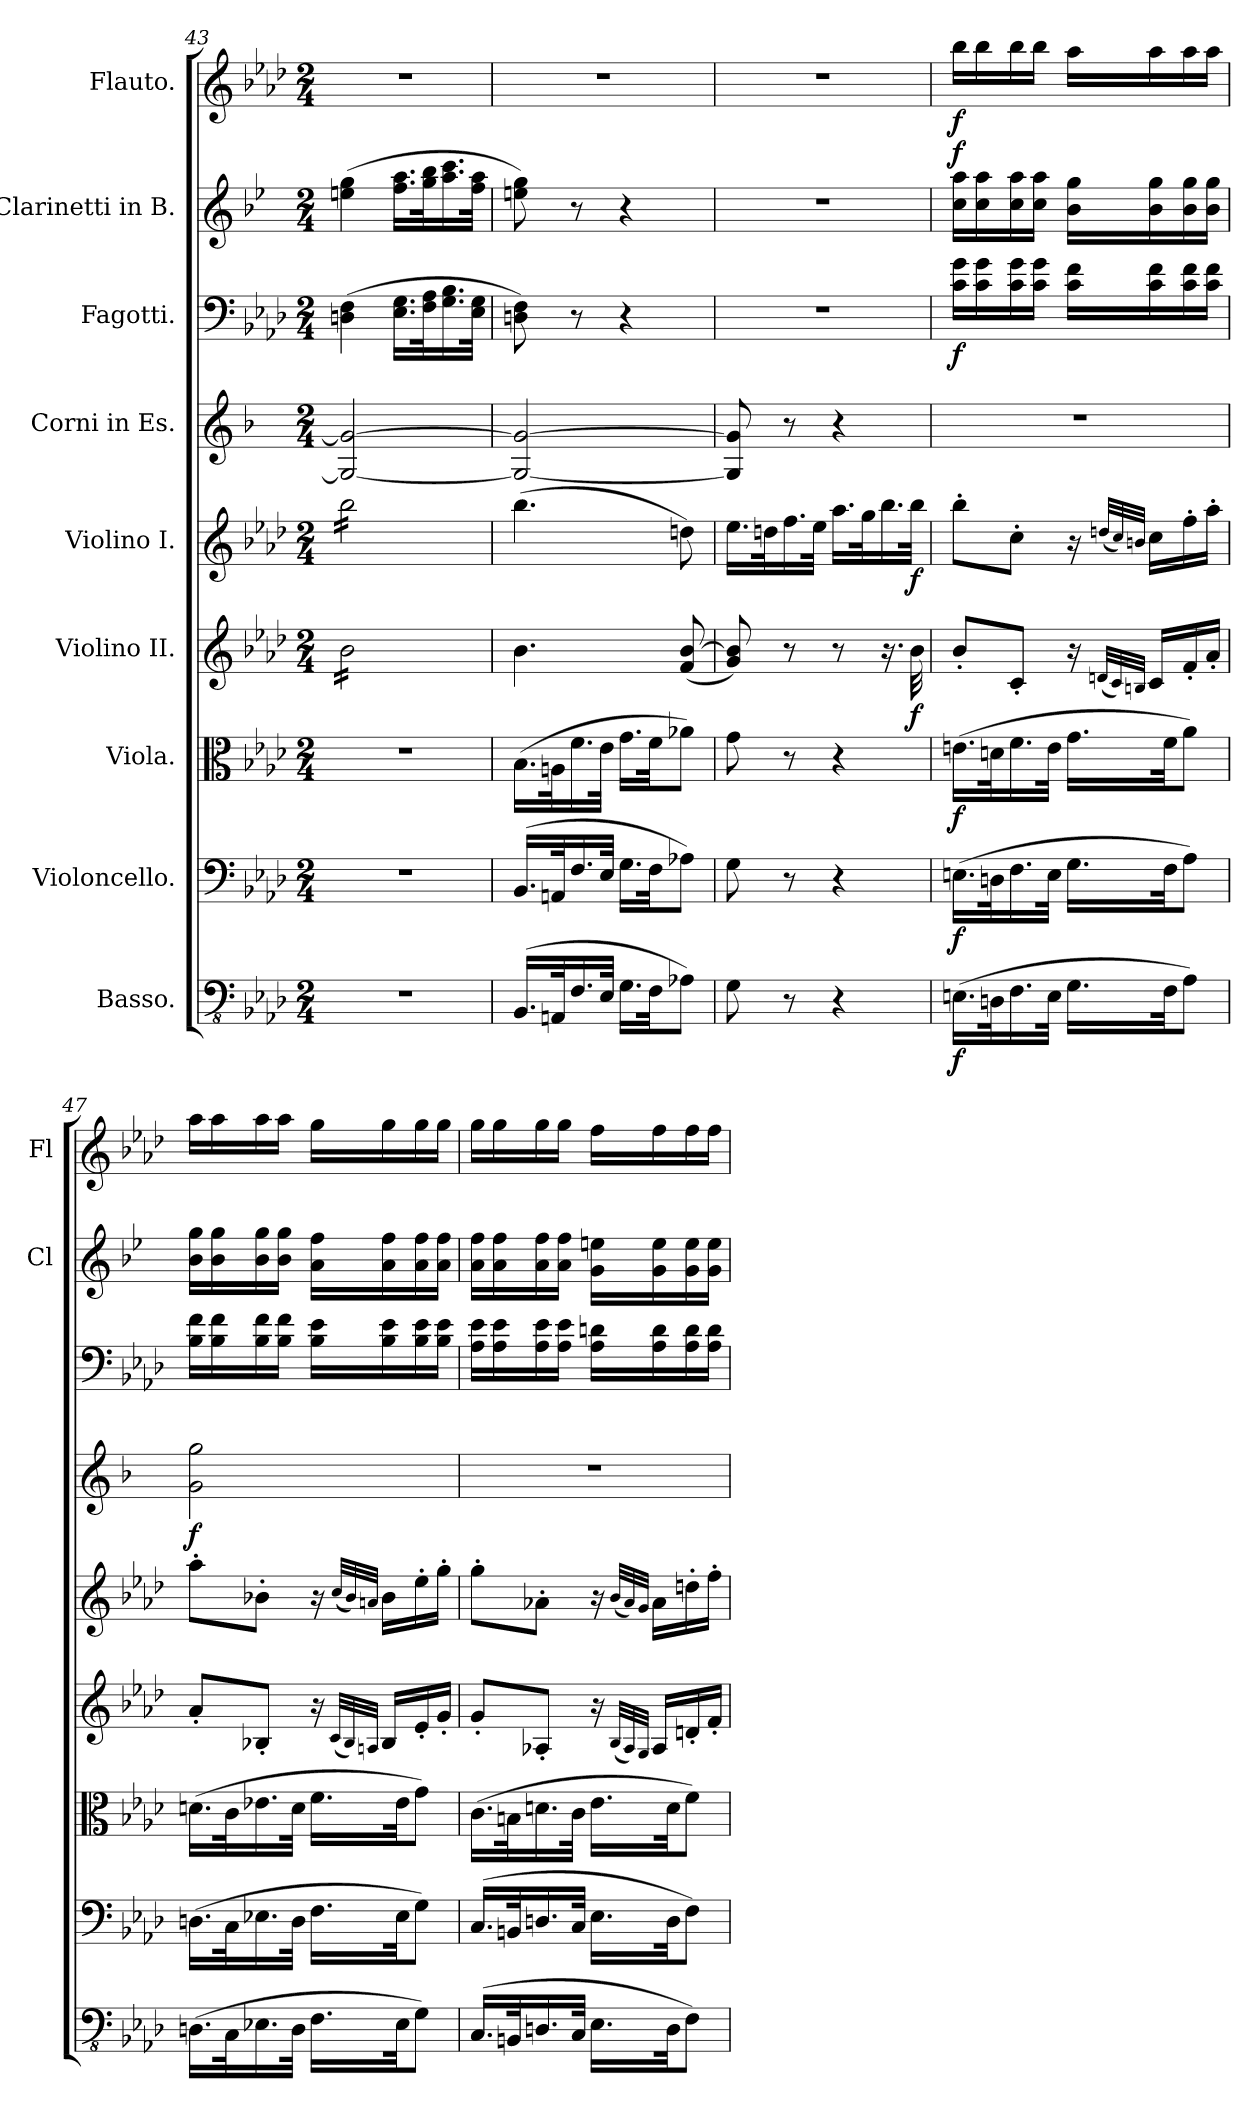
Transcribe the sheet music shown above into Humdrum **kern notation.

**kern	**dynam	**kern	**dynam	**kern	**dynam	**kern	**dynam	**kern	**dynam	**kern	**dynam	**kern	**dynam	**kern	**text	**dynam	**kern	**dynam
*part9	*part9	*part8	*part8	*part7	*part7	*part6	*part6	*part5	*part5	*part4	*part4	*part3	*part3	*part2	*part2	*part2	*part1	*part1
*staff9	*staff9	*staff8	*staff8	*staff7	*staff7	*staff6	*staff6	*staff5	*staff5	*staff4	*staff4	*staff3	*staff3	*staff2	*staff2	*staff2	*staff1	*staff1
*I"Basso.	*	*I"Violoncello.	*	*I"Viola.	*	*I"Violino II.	*	*I"Violino I.	*	*I"Corni in Es.	*	*I"Fagotti.	*	*I"Clarinetti in B.	*	*	*I"Flauto.	*
*	*	*	*	*	*	*	*	*	*	*	*	*	*	*I'Cl	*	*	*I'Fl	*
!!LO:LB:g=z
*clefFv4	*	*clefF4	*	*clefC3	*	*clefG2	*	*clefG2	*	*clefG2	*	*clefF4	*	*clefG2	*	*	*clefG2	*
*	*	*	*	*	*	*	*	*	*	*ITrd5c9	*	*	*	*ITrd1c2	*	*	*	*
*k[b-e-a-d-]	*	*k[b-e-a-d-]	*	*k[b-e-a-d-]	*	*k[b-e-a-d-]	*	*k[b-e-a-d-]	*	*k[b-e-a-d-]	*	*k[b-e-a-d-]	*	*k[b-e-a-d-]	*	*	*k[b-e-a-d-]	*
*M2/4	*	*M2/4	*	*M2/4	*	*M2/4	*	*M2/4	*	*M2/4	*	*M2/4	*	*M2/4	*	*	*M2/4	*
=43	=43	=43	=43	=43	=43	=43	=43	=43	=43	=43	=43	=43	=43	=43	=43	=43	=43	=43
*	*	*	*	*	*	*tremolo	*	*	*	*	*	*	*	*	*	*	*	*
*	*	*	*	*	*	*	*	*tremolo	*	*	*	*	*	*	*	*	*	*
2r	.	2r	.	2r	.	16b-\LL	.	16bb-\LL	.	2BB-/_ 2B-/_	.	(>4Dn\ 4F\	.	(>4ddn\ 4ff\	.	.	2r	.
.	.	.	.	.	.	16b-\	.	16bb-\	.	.	.	.	.	.	.	.	.	.
.	.	.	.	.	.	16b-\	.	16bb-\	.	.	.	.	.	.	.	.	.	.
.	.	.	.	.	.	16b-\	.	16bb-\	.	.	.	.	.	.	.	.	.	.
.	.	.	.	.	.	16b-\	.	16bb-\	.	.	.	16.E-\ 16.G\LL	.	16.ee-\ 16.gg\LL	.	.	.	.
.	.	.	.	.	.	16b-\	.	16bb-\	.	.	.	.	.	.	.	.	.	.
.	.	.	.	.	.	.	.	.	.	.	.	32F\ 32A-\K	.	32ff\ 32aa-\K	.	.	.	.
.	.	.	.	.	.	16b-\	.	16bb-\	.	.	.	16.G\ 16.B-\	.	16.gg\ 16.bb-\	.	.	.	.
.	.	.	.	.	.	16b-\JJ	.	16bb-\JJ	.	.	.	.	.	.	.	.	.	.
*	*	*	*	*	*	*	*	*Xtremolo	*	*	*	*	*	*	*	*	*	*
*	*	*	*	*	*	*Xtremolo	*	*	*	*	*	*	*	*	*	*	*	*
.	.	.	.	.	.	.	.	.	.	.	.	32E-\ 32G\JJk	.	32ee-\ 32gg\JJk	.	.	.	.
=44	=44	=44	=44	=44	=44	=44	=44	=44	=44	=44	=44	=44	=44	=44	=44	=44	=44	=44
(>16.BBB-/LL	.	(>16.BB-/LL	.	(>16.B-\LL	.	4.b-\	.	(>4.bb-\	.	2BB-/_ 2B-/_	.	8Dn\ 8F\)	.	8ddn\ 8ff\)	.	.	2r	.
32AAAn/K	.	32AAn/K	.	32An\K	.	.	.	.	.	.	.	.	.	.	.	.	.	.
16.FF/	.	16.F/	.	16.f\	.	.	.	.	.	.	.	8r	.	8r	.	.	.	.
32EE-/JJk	.	32E-/JJk	.	32e-\JJk	.	.	.	.	.	.	.	.	.	.	.	.	.	.
16.GG\LL	.	16.G\LL	.	16.g\LL	.	.	.	.	.	.	.	4r	.	4r	.	.	.	.
32FF\JK	.	32F\JK	.	32f\JK	.	.	.	.	.	.	.	.	.	.	.	.	.	.
8AA-X\J)	.	8A-X\J)	.	8a-X\J)	.	(<8f/ [8b-/	.	8ddn\)	.	.	.	.	.	.	.	.	.	.
=45	=45	=45	=45	=45	=45	=45	=45	=45	=45	=45	=45	=45	=45	=45	=45	=45	=45	=45
8GG\	.	8G\	.	8g\	.	8g/ 8b-/])	.	16.ee-\LL	.	8BB-/] 8B-/]	.	2r	.	2r	.	.	2r	.
.	.	.	.	.	.	.	.	32ddn\K	.	.	.	.	.	.	.	.	.	.
8r	.	8r	.	8r	.	8r	.	16.ff\	.	8r	.	.	.	.	.	.	.	.
.	.	.	.	.	.	.	.	32ee-\JJk	.	.	.	.	.	.	.	.	.	.
4r	.	4r	.	4r	.	8r	.	16.aa-\LL	.	4r	.	.	.	.	.	.	.	.
.	.	.	.	.	.	.	.	32gg\K	.	.	.	.	.	.	.	.	.	.
.	.	.	.	.	.	16.r	.	16.bb-\	.	.	.	.	.	.	.	.	.	.
!	!	!	!	!	!	!	!LO:DY:b	!	!LO:DY:b	!	!	!	!	!	!	!	!	!
.	.	.	.	.	.	32b-\	f	32bb-\JJk	f	.	.	.	.	.	.	.	.	.
=46	=46	=46	=46	=46	=46	=46	=46	=46	=46	=46	=46	=46	=46	=46	=46	=46	=46	=46
!	!LO:DY:b	!	!LO:DY:b	!	!LO:DY:b	!	!	!	!	!	!	!	!LO:DY:b	!	!	!LO:DY:b	!	!LO:DY:b
(>16.EEn\LL	f	(>16.En\LL	f	(>16.en\LL	f	8b-'/L	.	8bb-'\L	.	2r	.	16c\ 16g\LL	f	16b-\ 16gg\LL	.	f	16bb-\LL	f
!	!	!	!	!	!	!	!	!	!	!	!	!	!	!	!LO:LY:b	!	!	!
.	.	.	.	.	.	.	.	.	.	.	.	16c\ 16g\	.	16b-\ 16gg\	.	.	16bb-\	.
32DDn\K	.	32Dn\K	.	32dn\K	.	.	.	.	.	.	.	.	.	.	.	.	.	.
16.FF\	.	16.F\	.	16.f\	.	8c'/J	.	8cc'\J	.	.	.	16c\ 16g\	.	16b-\ 16gg\	.	.	16bb-\	.
.	.	.	.	.	.	.	.	.	.	.	.	16c\ 16g\JJ	.	16b-\ 16gg\JJ	.	.	16bb-\JJ	.
32EE\JJk	.	32E\JJk	.	32e\JJk	.	.	.	.	.	.	.	.	.	.	.	.	.	.
16.GG\LL	.	16.G\LL	.	16.g\LL	.	16r	.	16r	.	.	.	16c\ 16f\LL	.	16a-\ 16ff\LL	.	.	16aa-\LL	.
.	.	.	.	.	.	(<32qdn/LLL	.	(<32qddn/LLL	.	.	.	.	.	.	.	.	.	.
.	.	.	.	.	.	32qc/)	.	32qcc/)	.	.	.	.	.	.	.	.	.	.
.	.	.	.	.	.	32qBn/JJJ	.	32qbn/JJJ	.	.	.	.	.	.	.	.	.	.
.	.	.	.	.	.	16c/LL	.	16cc\LL	.	.	.	16c\ 16f\	.	16a-\ 16ff\	.	.	16aa-\	.
32FF\JK	.	32F\JK	.	32f\JK	.	.	.	.	.	.	.	.	.	.	.	.	.	.
8AA-\J)	.	8A-\J)	.	8a-\J)	.	16f'/	.	16ff'\	.	.	.	16c\ 16f\	.	16a-\ 16ff\	.	.	16aa-\	.
.	.	.	.	.	.	16a-'/JJ	.	16aa-'\JJ	.	.	.	16c\ 16f\JJ	.	16a-\ 16ff\JJ	.	.	16aa-\JJ	.
=47	=47	=47	=47	=47	=47	=47	=47	=47	=47	=47	=47	=47	=47	=47	=47	=47	=47	=47
!	!	!	!	!	!	!	!	!	!	!	!LO:DY:b	!	!	!	!	!	!	!
(>16.DDn\LL	.	(>16.Dn\LL	.	(>16.dn\LL	.	8a-'/L	.	8aa-'\L	.	2B-\ 2b-\	f	16B-\ 16f\LL	.	16a-\ 16ff\LL	.	.	16aa-\LL	.
.	.	.	.	.	.	.	.	.	.	.	.	16B-\ 16f\	.	16a-\ 16ff\	.	.	16aa-\	.
32CC\K	.	32C\K	.	32c\K	.	.	.	.	.	.	.	.	.	.	.	.	.	.
16.EE-X\	.	16.E-X\	.	16.e-X\	.	8B-X'/J	.	8b-X'\J	.	.	.	16B-\ 16f\	.	16a-\ 16ff\	.	.	16aa-\	.
.	.	.	.	.	.	.	.	.	.	.	.	16B-\ 16f\JJ	.	16a-\ 16ff\JJ	.	.	16aa-\JJ	.
32DD\JJk	.	32D\JJk	.	32d\JJk	.	.	.	.	.	.	.	.	.	.	.	.	.	.
16.FF\LL	.	16.F\LL	.	16.f\LL	.	16r	.	16r	.	.	.	16B-\ 16e-\LL	.	16g\ 16ee-\LL	.	.	16gg\LL	.
.	.	.	.	.	.	(<32qc/LLL	.	(<32qcc/LLL	.	.	.	.	.	.	.	.	.	.
.	.	.	.	.	.	32qB-/)	.	32qb-/)	.	.	.	.	.	.	.	.	.	.
.	.	.	.	.	.	32qAn/JJJ	.	32qan/JJJ	.	.	.	.	.	.	.	.	.	.
.	.	.	.	.	.	16B-/LL	.	16b-\LL	.	.	.	16B-\ 16e-\	.	16g\ 16ee-\	.	.	16gg\	.
32EE-\JK	.	32E-\JK	.	32e-\JK	.	.	.	.	.	.	.	.	.	.	.	.	.	.
8GG\J)	.	8G\J)	.	8g\J)	.	16e-'/	.	16ee-'\	.	.	.	16B-\ 16e-\	.	16g\ 16ee-\	.	.	16gg\	.
.	.	.	.	.	.	16g'/JJ	.	16gg'\JJ	.	.	.	16B-\ 16e-\JJ	.	16g\ 16ee-\JJ	.	.	16gg\JJ	.
=48	=48	=48	=48	=48	=48	=48	=48	=48	=48	=48	=48	=48	=48	=48	=48	=48	=48	=48
(>16.CC/LL	.	(>16.C/LL	.	(>16.c\LL	.	8g'/L	.	8gg'\L	.	2r	.	16A-\ 16e-\LL	.	16g\ 16ee-\LL	.	.	16gg\LL	.
.	.	.	.	.	.	.	.	.	.	.	.	16A-\ 16e-\	.	16g\ 16ee-\	.	.	16gg\	.
32BBBn/K	.	32BBn/K	.	32Bn\K	.	.	.	.	.	.	.	.	.	.	.	.	.	.
16.DDn/	.	16.Dn/	.	16.dn\	.	8A-X'/J	.	8a-X'\J	.	.	.	16A-\ 16e-\	.	16g\ 16ee-\	.	.	16gg\	.
.	.	.	.	.	.	.	.	.	.	.	.	16A-\ 16e-\JJ	.	16g\ 16ee-\JJ	.	.	16gg\JJ	.
32CC/JJk	.	32C/JJk	.	32c\JJk	.	.	.	.	.	.	.	.	.	.	.	.	.	.
16.EE-\LL	.	16.E-\LL	.	16.e-\LL	.	16r	.	16r	.	.	.	16A-\ 16dn\LL	.	16f\ 16ddn\LL	.	.	16ff\LL	.
.	.	.	.	.	.	(<32qB-/LLL	.	(<32qb-/LLL	.	.	.	.	.	.	.	.	.	.
.	.	.	.	.	.	32qA-/)	.	32qa-/)	.	.	.	.	.	.	.	.	.	.
.	.	.	.	.	.	32qG/JJJ	.	32qg/JJJ	.	.	.	.	.	.	.	.	.	.
.	.	.	.	.	.	16A-/LL	.	16a-\LL	.	.	.	16A-\ 16d\	.	16f\ 16dd\	.	.	16ff\	.
32DD\JK	.	32D\JK	.	32d\JK	.	.	.	.	.	.	.	.	.	.	.	.	.	.
8FF\J)	.	8F\J)	.	8f\J)	.	16dn'/	.	16ddn'\	.	.	.	16A-\ 16d\	.	16f\ 16dd\	.	.	16ff\	.
.	.	.	.	.	.	16f'/JJ	.	16ff'\JJ	.	.	.	16A-\ 16d\JJ	.	16f\ 16dd\JJ	.	.	16ff\JJ	.
=	=	=	=	=	=	=	=	=	=	=	=	=	=	=	=	=	=	=
*-	*-	*-	*-	*-	*-	*-	*-	*-	*-	*-	*-	*-	*-	*-	*-	*-	*-	*-
